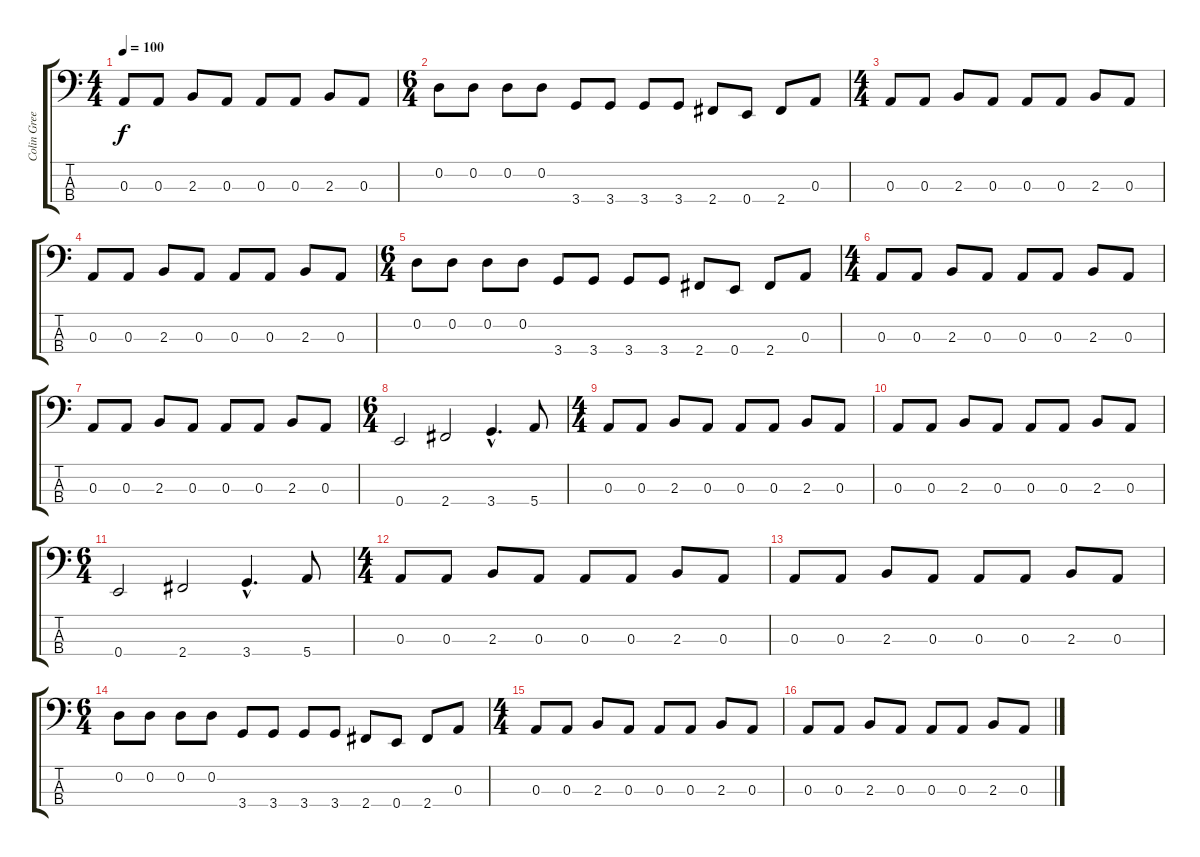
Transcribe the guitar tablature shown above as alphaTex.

\track ("Colin Greenwood" "Colin Gree") {instrument electricbassfinger}
\staff {score tabs}
\tuning (G2 D2 A1 E1) {hide}
\ts (4 4)
\tempo 100
\clef f4
\ks c
0.3.8{dy f} 0.3.8 2.3.8 0.3.8 0.3.8 0.3.8 2.3.8 0.3.8 |
\ts (6 4)
0.2.8 0.2.8 0.2.8 0.2.8 3.4.8 3.4.8 3.4.8 3.4.8 2.4.8 0.4.8 2.4.8 0.3.8 |
\ts (4 4)
0.3.8 0.3.8 2.3.8 0.3.8 0.3.8 0.3.8 2.3.8 0.3.8 |
0.3.8 0.3.8 2.3.8 0.3.8 0.3.8 0.3.8 2.3.8 0.3.8 |
\ts (6 4)
0.2.8 0.2.8 0.2.8 0.2.8 3.4.8 3.4.8 3.4.8 3.4.8 2.4.8 0.4.8 2.4.8 0.3.8 |
\ts (4 4)
0.3.8 0.3.8 2.3.8 0.3.8 0.3.8 0.3.8 2.3.8 0.3.8 |
0.3.8 0.3.8 2.3.8 0.3.8 0.3.8 0.3.8 2.3.8 0.3.8 |
\ts (6 4)
0.4.2 2.4.2 3.4{hac}.4{d} 5.4.8 |
\ts (4 4)
0.3.8 0.3.8 2.3.8 0.3.8 0.3.8 0.3.8 2.3.8 0.3.8 |
0.3.8 0.3.8 2.3.8 0.3.8 0.3.8 0.3.8 2.3.8 0.3.8 |
\ts (6 4)
0.4.2 2.4.2 3.4{hac}.4{d} 5.4.8 |
\ts (4 4)
0.3.8 0.3.8 2.3.8 0.3.8 0.3.8 0.3.8 2.3.8 0.3.8 |
0.3.8 0.3.8 2.3.8 0.3.8 0.3.8 0.3.8 2.3.8 0.3.8 |
\ts (6 4)
0.2.8 0.2.8 0.2.8 0.2.8 3.4.8 3.4.8 3.4.8 3.4.8 2.4.8 0.4.8 2.4.8 0.3.8 |
\ts (4 4)
0.3.8 0.3.8 2.3.8 0.3.8 0.3.8 0.3.8 2.3.8 0.3.8 |
0.3.8 0.3.8 2.3.8 0.3.8 0.3.8 0.3.8 2.3.8 0.3.8
